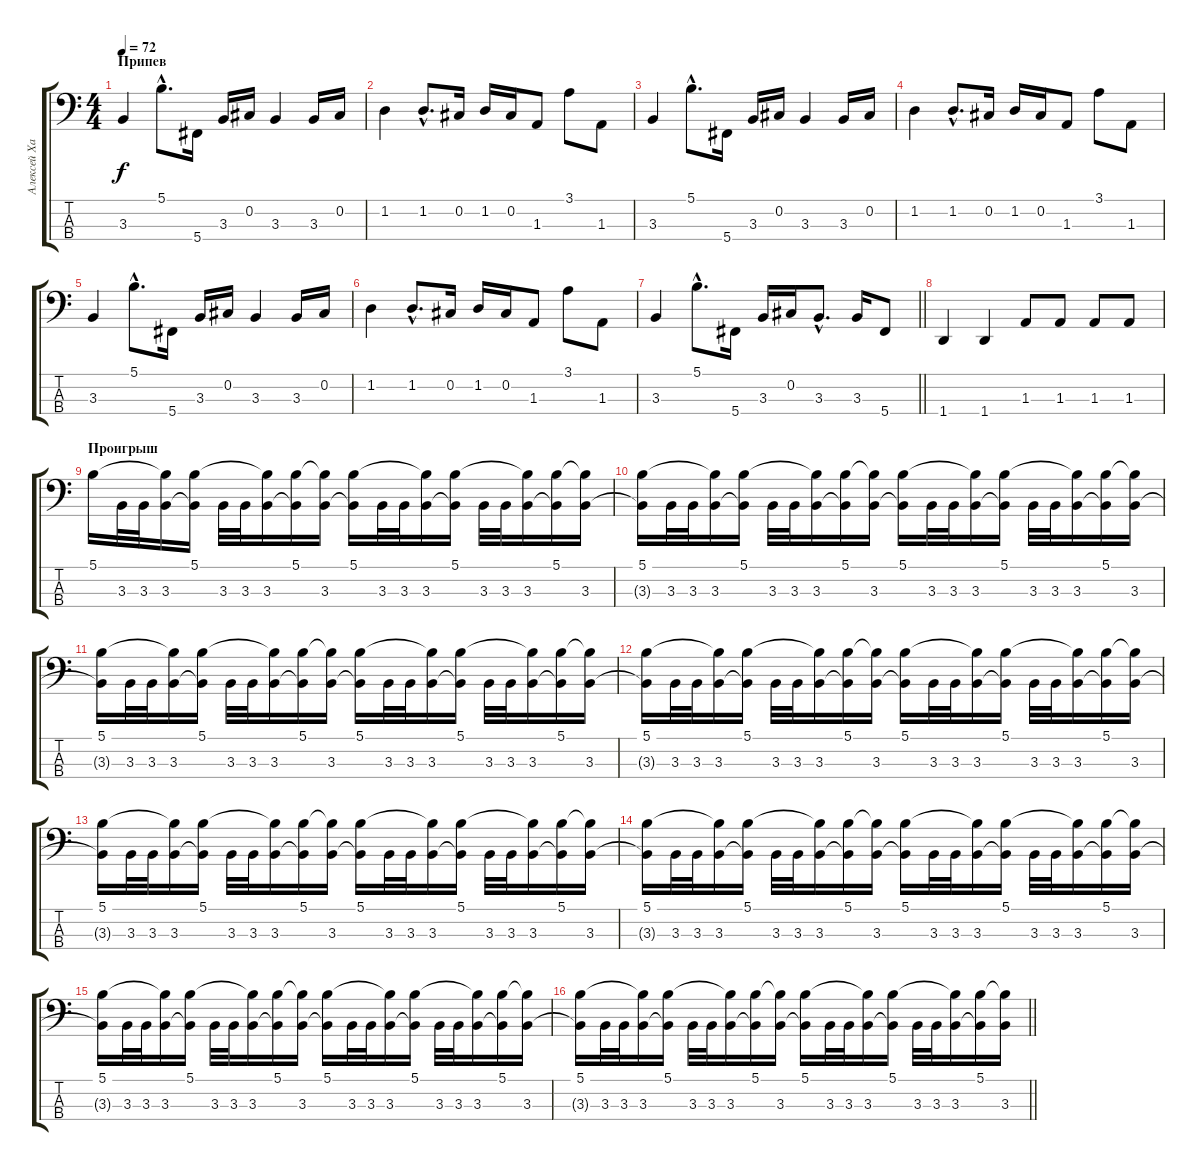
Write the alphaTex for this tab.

\track ("Алексей Харьков (Bass)" "Алексей Ха") {instrument fretlessbass}
\staff {score tabs}
\tuning (Gb2 Db2 Ab1 Db1) {hide}
\ts (4 4)
\section ("" "Припев")
\tempo 72
\clef f4
\ks c
3.3.4{dy f} 5.1{hac}.8{d} 5.4.16 3.3.16 0.2.16 3.3.4 3.3.16 0.2.16 |
1.2.4 1.2{hac}.8{d} 0.2.16 1.2.16 0.2.16 1.3.8 3.1.8 1.3.8 |
3.3.4 5.1{hac}.8{d} 5.4.16 3.3.16 0.2.16 3.3.4 3.3.16 0.2.16 |
1.2.4 1.2{hac}.8{d} 0.2.16 1.2.16 0.2.16 1.3.8 3.1.8 1.3.8 |
3.3.4 5.1{hac}.8{d} 5.4.16 3.3.16 0.2.16 3.3.4 3.3.16 0.2.16 |
1.2.4 1.2{hac}.8{d} 0.2.16 1.2.16 0.2.16 1.3.8 3.1.8 1.3.8 |
\barLineRight lightlight
3.3.4 5.1{hac}.8{d} 5.4.16 3.3.16 0.2.16 3.3{hac}.8{d} 3.3.16 5.4.8 |
1.4.4 1.4.4 1.3.8 1.3.8 1.3.8 1.3.8 |
\section ("" "Проигрыш")
5.1.16 3.3.32 3.3.32 (5.1{t} 3.3).16 (5.1 3.3{t}).16 3.3.32 3.3.32 (5.1{t} 3.3).16 (5.1 3.3{t}).16 (5.1{t} 3.3).16 (5.1 3.3{t}).16 3.3.32 3.3.32 (5.1{t} 3.3).16 (5.1 3.3{t}).16 3.3.32 3.3.32 (5.1{t} 3.3).16 (5.1 3.3{t}).16 (5.1{t} 3.3).16 |
(5.1 3.3{t}).16 3.3.32 3.3.32 (5.1{t} 3.3).16 (5.1 3.3{t}).16 3.3.32 3.3.32 (5.1{t} 3.3).16 (5.1 3.3{t}).16 (5.1{t} 3.3).16 (5.1 3.3{t}).16 3.3.32 3.3.32 (5.1{t} 3.3).16 (5.1 3.3{t}).16 3.3.32 3.3.32 (5.1{t} 3.3).16 (5.1 3.3{t}).16 (5.1{t} 3.3).16 |
(5.1 3.3{t}).16 3.3.32 3.3.32 (5.1{t} 3.3).16 (5.1 3.3{t}).16 3.3.32 3.3.32 (5.1{t} 3.3).16 (5.1 3.3{t}).16 (5.1{t} 3.3).16 (5.1 3.3{t}).16 3.3.32 3.3.32 (5.1{t} 3.3).16 (5.1 3.3{t}).16 3.3.32 3.3.32 (5.1{t} 3.3).16 (5.1 3.3{t}).16 (5.1{t} 3.3).16 |
(5.1 3.3{t}).16 3.3.32 3.3.32 (5.1{t} 3.3).16 (5.1 3.3{t}).16 3.3.32 3.3.32 (5.1{t} 3.3).16 (5.1 3.3{t}).16 (5.1{t} 3.3).16 (5.1 3.3{t}).16 3.3.32 3.3.32 (5.1{t} 3.3).16 (5.1 3.3{t}).16 3.3.32 3.3.32 (5.1{t} 3.3).16 (5.1 3.3{t}).16 (5.1{t} 3.3).16 |
(5.1 3.3{t}).16 3.3.32 3.3.32 (5.1{t} 3.3).16 (5.1 3.3{t}).16 3.3.32 3.3.32 (5.1{t} 3.3).16 (5.1 3.3{t}).16 (5.1{t} 3.3).16 (5.1 3.3{t}).16 3.3.32 3.3.32 (5.1{t} 3.3).16 (5.1 3.3{t}).16 3.3.32 3.3.32 (5.1{t} 3.3).16 (5.1 3.3{t}).16 (5.1{t} 3.3).16 |
(5.1 3.3{t}).16 3.3.32 3.3.32 (5.1{t} 3.3).16 (5.1 3.3{t}).16 3.3.32 3.3.32 (5.1{t} 3.3).16 (5.1 3.3{t}).16 (5.1{t} 3.3).16 (5.1 3.3{t}).16 3.3.32 3.3.32 (5.1{t} 3.3).16 (5.1 3.3{t}).16 3.3.32 3.3.32 (5.1{t} 3.3).16 (5.1 3.3{t}).16 (5.1{t} 3.3).16 |
(5.1 3.3{t}).16 3.3.32 3.3.32 (5.1{t} 3.3).16 (5.1 3.3{t}).16 3.3.32 3.3.32 (5.1{t} 3.3).16 (5.1 3.3{t}).16 (5.1{t} 3.3).16 (5.1 3.3{t}).16 3.3.32 3.3.32 (5.1{t} 3.3).16 (5.1 3.3{t}).16 3.3.32 3.3.32 (5.1{t} 3.3).16 (5.1 3.3{t}).16 (5.1{t} 3.3).16 |
\barLineRight lightlight
(5.1 3.3{t}).16 3.3.32 3.3.32 (5.1{t} 3.3).16 (5.1 3.3{t}).16 3.3.32 3.3.32 (5.1{t} 3.3).16 (5.1 3.3{t}).16 (5.1{t} 3.3).16 (5.1 3.3{t}).16 3.3.32 3.3.32 (5.1{t} 3.3).16 (5.1 3.3{t}).16 3.3.32 3.3.32 (5.1{t} 3.3).16 (5.1 3.3{t}).16 (5.1{t} 3.3).16
